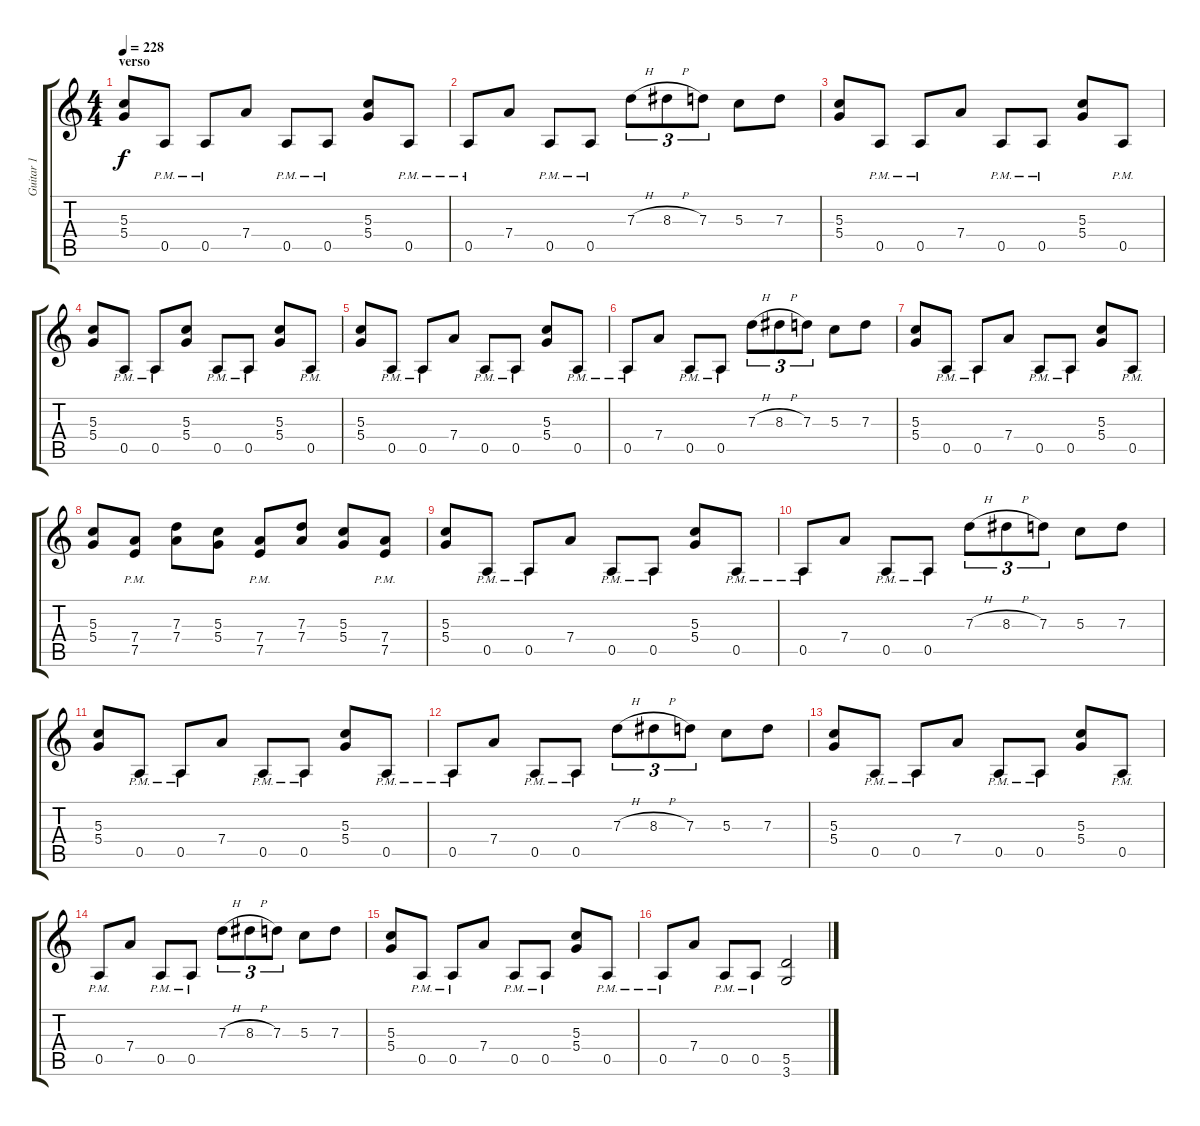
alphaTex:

\track ("Guitar 1" "Guitar 1") {instrument distortionguitar}
\staff {score tabs}
\tuning (E4 B3 G3 D3 A2 E2) {hide}
\ts (4 4)
\section ("" "verso")
\tempo 228
\clef g2
\ks c
(5.3 5.4).8{dy f} 0.5{pm}.8 0.5{pm}.8 7.4.8 0.5{pm}.8 0.5{pm}.8 (5.3 5.4).8 0.5{pm}.8 |
0.5{pm}.8 7.4.8 0.5{pm}.8 0.5{pm}.8 7.3{h}.8{tu (3 2)} 8.3{h}.8{tu (3 2)} 7.3.8{tu (3 2)} 5.3.8 7.3.8 |
(5.3 5.4).8 0.5{pm}.8 0.5{pm}.8 7.4.8 0.5{pm}.8 0.5{pm}.8 (5.3 5.4).8 0.5{pm}.8 |
(5.3 5.4).8 0.5{pm}.8 0.5{pm}.8 (5.3 5.4).8 0.5{pm}.8 0.5{pm}.8 (5.3 5.4).8 0.5{pm}.8 |
(5.3 5.4).8 0.5{pm}.8 0.5{pm}.8 7.4.8 0.5{pm}.8 0.5{pm}.8 (5.3 5.4).8 0.5{pm}.8 |
0.5{pm}.8 7.4.8 0.5{pm}.8 0.5{pm}.8 7.3{h}.8{tu (3 2)} 8.3{h}.8{tu (3 2)} 7.3.8{tu (3 2)} 5.3.8 7.3.8 |
(5.3 5.4).8 0.5{pm}.8 0.5{pm}.8 7.4.8 0.5{pm}.8 0.5{pm}.8 (5.3 5.4).8 0.5{pm}.8 |
(5.3 5.4).8 (7.4 7.5{pm}).8 (7.3 7.4).8 (5.3 5.4).8 (7.4 7.5{pm}).8 (7.3 7.4).8 (5.3 5.4).8 (7.4 7.5{pm}).8 |
(5.3 5.4).8 0.5{pm}.8 0.5{pm}.8 7.4.8 0.5{pm}.8 0.5{pm}.8 (5.3 5.4).8 0.5{pm}.8 |
0.5{pm}.8 7.4.8 0.5{pm}.8 0.5{pm}.8 7.3{h}.8{tu (3 2)} 8.3{h}.8{tu (3 2)} 7.3.8{tu (3 2)} 5.3.8 7.3.8 |
(5.3 5.4).8 0.5{pm}.8 0.5{pm}.8 7.4.8 0.5{pm}.8 0.5{pm}.8 (5.3 5.4).8 0.5{pm}.8 |
0.5{pm}.8 7.4.8 0.5{pm}.8 0.5{pm}.8 7.3{h}.8{tu (3 2)} 8.3{h}.8{tu (3 2)} 7.3.8{tu (3 2)} 5.3.8 7.3.8 |
(5.3 5.4).8 0.5{pm}.8 0.5{pm}.8 7.4.8 0.5{pm}.8 0.5{pm}.8 (5.3 5.4).8 0.5{pm}.8 |
0.5{pm}.8 7.4.8 0.5{pm}.8 0.5{pm}.8 7.3{h}.8{tu (3 2)} 8.3{h}.8{tu (3 2)} 7.3.8{tu (3 2)} 5.3.8 7.3.8 |
(5.3 5.4).8 0.5{pm}.8 0.5{pm}.8 7.4.8 0.5{pm}.8 0.5{pm}.8 (5.3 5.4).8 0.5{pm}.8 |
0.5{pm}.8 7.4.8 0.5{pm}.8 0.5{pm}.8 (5.5 3.6).2
